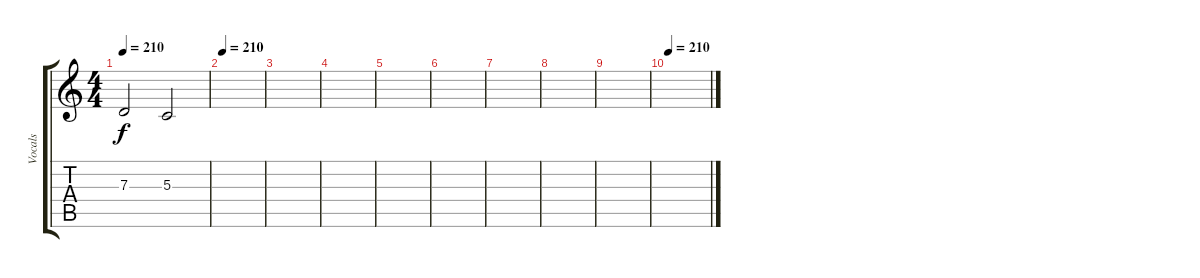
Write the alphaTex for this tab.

\track ("Vocals" "Vocals") {instrument oboe}
\staff {score tabs}
\tuning (E4 B3 G3 D3 A2 E2) {hide}
\ts (4 4)
\tempo 210
\clef g2
\ks c
7.3.2{dy f} 5.3.2 |
\tempo 210
|
|
|
|
|
|
|
|
\tempo 210
